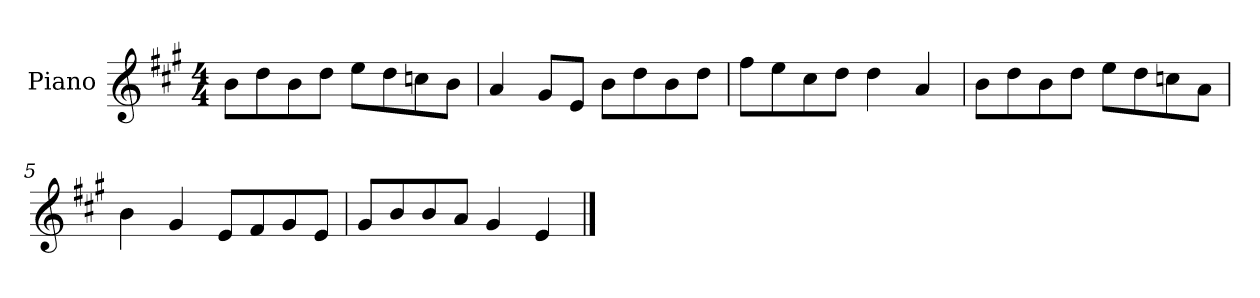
**kern
*part1
*staff1
*I"Piano
*I'P-no
*clefG2
*k[f#c#g#]
*M4/4
*MM90
=1
8b\L
8dd\
8b\
8dd\J
8ee\L
8dd\
8ccn\
8b\J
=2
4a/
8g#/L
8e/J
8b\L
8dd\
8b\
8dd\J
=3
8ff#\L
8ee\
8cc#\
8dd\J
4dd\
4a/
=4
8b\L
8dd\
8b\
8dd\J
8ee\L
8dd\
8ccn\
8a\J
=5
4b\
4g#/
8e/L
8f#/
8g#/
8e/J
!!LO:LB:g=z
=6
8g#/L
8b/
8b/
8a/J
4g#/
4e/
==
*-
